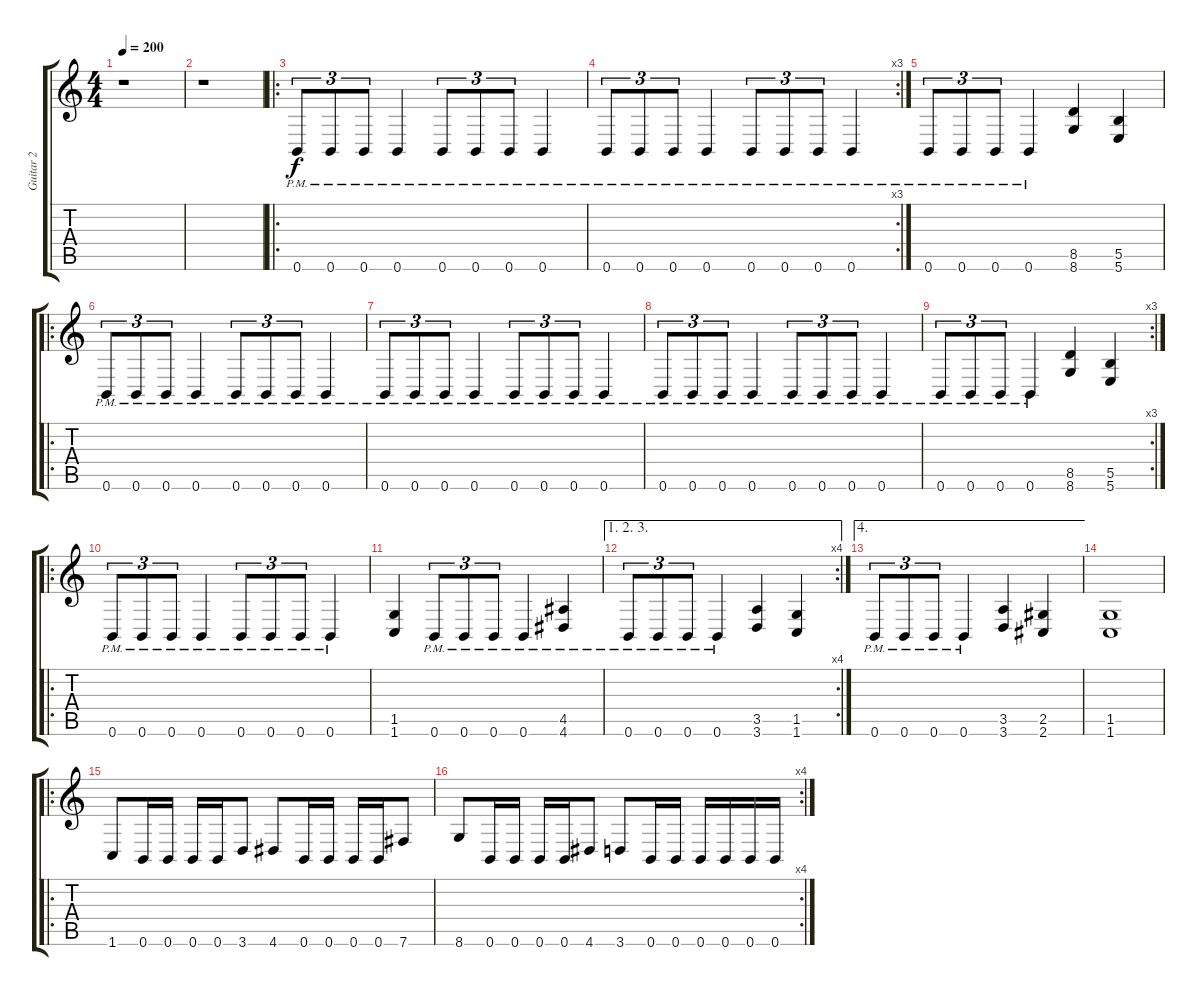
\track ("Guitar 2" "Guitar 2") {instrument distortionguitar}
\staff {score tabs}
\tuning (Db4 Ab3 E3 B2 Gb2 B1) {hide}
\ts (4 4)
\tempo 200
\clef g2
\ks c
r.1{dy f instrument distortionguitar} |
r.1 |
\ro
0.6{pm}.8{tu (3 2)} 0.6{pm}.8{tu (3 2)} 0.6{pm}.8{tu (3 2)} 0.6{pm}.4 0.6{pm}.8{tu (3 2)} 0.6{pm}.8{tu (3 2)} 0.6{pm}.8{tu (3 2)} 0.6{pm}.4 |
\rc 3
0.6{pm}.8{tu (3 2)} 0.6{pm}.8{tu (3 2)} 0.6{pm}.8{tu (3 2)} 0.6{pm}.4 0.6{pm}.8{tu (3 2)} 0.6{pm}.8{tu (3 2)} 0.6{pm}.8{tu (3 2)} 0.6{pm}.4 |
0.6{pm}.8{tu (3 2)} 0.6{pm}.8{tu (3 2)} 0.6{pm}.8{tu (3 2)} 0.6{pm}.4 (8.5 8.6).4 (5.5 5.6).4 |
\ro
0.6{pm}.8{tu (3 2)} 0.6{pm}.8{tu (3 2)} 0.6{pm}.8{tu (3 2)} 0.6{pm}.4 0.6{pm}.8{tu (3 2)} 0.6{pm}.8{tu (3 2)} 0.6{pm}.8{tu (3 2)} 0.6{pm}.4 |
0.6{pm}.8{tu (3 2)} 0.6{pm}.8{tu (3 2)} 0.6{pm}.8{tu (3 2)} 0.6{pm}.4 0.6{pm}.8{tu (3 2)} 0.6{pm}.8{tu (3 2)} 0.6{pm}.8{tu (3 2)} 0.6{pm}.4 |
0.6{pm}.8{tu (3 2)} 0.6{pm}.8{tu (3 2)} 0.6{pm}.8{tu (3 2)} 0.6{pm}.4 0.6{pm}.8{tu (3 2)} 0.6{pm}.8{tu (3 2)} 0.6{pm}.8{tu (3 2)} 0.6{pm}.4 |
\rc 3
0.6{pm}.8{tu (3 2)} 0.6{pm}.8{tu (3 2)} 0.6{pm}.8{tu (3 2)} 0.6{pm}.4 (8.5 8.6).4 (5.5 5.6).4 |
\ro
0.6{pm}.8{tu (3 2)} 0.6{pm}.8{tu (3 2)} 0.6{pm}.8{tu (3 2)} 0.6{pm}.4 0.6{pm}.8{tu (3 2)} 0.6{pm}.8{tu (3 2)} 0.6{pm}.8{tu (3 2)} 0.6{pm}.4 |
(1.5 1.6).4 0.6{pm}.8{tu (3 2)} 0.6{pm}.8{tu (3 2)} 0.6{pm}.8{tu (3 2)} 0.6{pm}.4 (4.5{pm} 4.6{pm}).4 |
\ae (1 2 3)
\rc 4
0.6{pm}.8{tu (3 2)} 0.6{pm}.8{tu (3 2)} 0.6{pm}.8{tu (3 2)} 0.6{pm}.4 (3.5 3.6).4 (1.5 1.6).4 |
\ae 4
0.6{pm}.8{tu (3 2)} 0.6{pm}.8{tu (3 2)} 0.6{pm}.8{tu (3 2)} 0.6{pm}.4 (3.5 3.6).4 (2.5 2.6).4 |
(1.5 1.6).1 |
\ro
1.6.8 0.6.16 0.6.16 0.6.16 0.6.16 3.6.8 4.6.8 0.6.16 0.6.16 0.6.16 0.6.16 7.6.8 |
\rc 4
8.6.8 0.6.16 0.6.16 0.6.16 0.6.16 4.6.8 3.6.8 0.6.16 0.6.16 0.6.16 0.6.16 0.6.16 0.6.16
